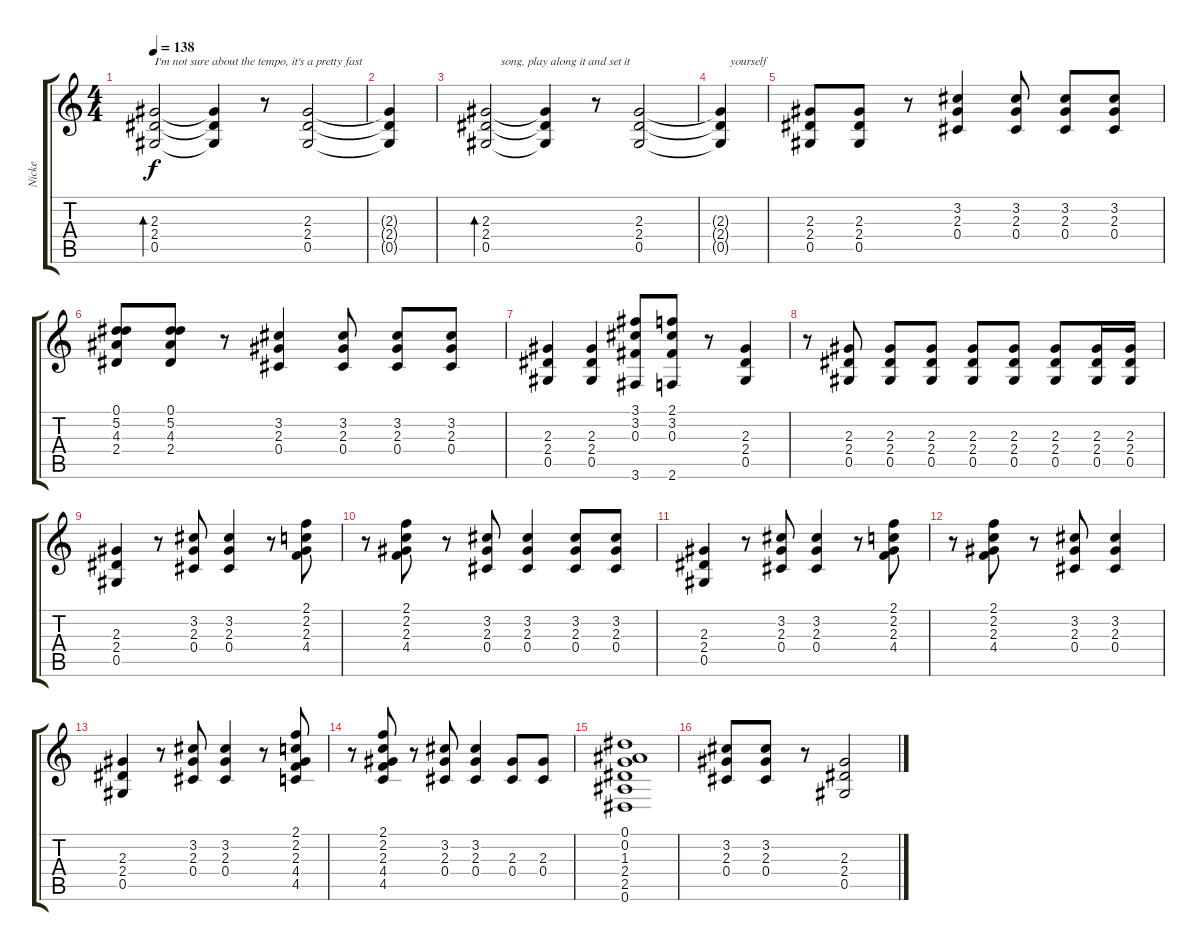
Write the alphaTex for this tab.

\track ("Nicke" "Nicke") {instrument electricguitarclean}
\staff {score tabs}
\tuning (Eb4 Bb3 Gb3 Db3 Ab2 Eb2) {hide}
\ts (4 4)
\tempo 138
\clef g2
\ks c
(2.3 2.4 0.5).2{bd 240 txt "I'm not sure about the tempo, it's a pretty fast" dy f instrument electricguitarclean} (2.3{t} 2.4{t} 0.5{t}).4 r.8 (2.3 2.4 0.5).2 |
(2.3{t} 2.4{t} 0.5{t}).4 |
(2.3 2.4 0.5).2{bd 240 txt "     song, play along it and set it"} (2.3{t} 2.4{t} 0.5{t}).4 r.8 (2.3 2.4 0.5).2 |
(2.3{t} 2.4{t} 0.5{t}).4{txt "   yourself"} |
(2.3 2.4 0.5).8 (2.3 2.4 0.5).8 r.8 (3.2 2.3 0.4).4 (3.2 2.3 0.4).8 (3.2 2.3 0.4).8 (3.2 2.3 0.4).8 |
(0.1 5.2 4.3 2.4).8 (0.1 5.2 4.3 2.4).8 r.8 (3.2 2.3 0.4).4 (3.2 2.3 0.4).8 (3.2 2.3 0.4).8 (3.2 2.3 0.4).8 |
(2.3 2.4 0.5).4 (2.3 2.4 0.5).4 (3.1 3.2 0.3 3.6).8 (2.1 3.2 0.3 2.6).8 r.8 (2.3 2.4 0.5).4 |
r.8 (2.3 2.4 0.5).8 (2.3 2.4 0.5).8 (2.3 2.4 0.5).8 (2.3 2.4 0.5).8 (2.3 2.4 0.5).8 (2.3 2.4 0.5).8 (2.3 2.4 0.5).16 (2.3 2.4 0.5).16 |
(2.3 2.4 0.5).4 r.8 (3.2 2.3 0.4).8 (3.2 2.3 0.4).4 r.8 (2.1 2.2 2.3 4.4).8 |
r.8 (2.1 2.2 2.3 4.4).8 r.8 (3.2 2.3 0.4).8 (3.2 2.3 0.4).4 (3.2 2.3 0.4).8 (3.2 2.3 0.4).8 |
(2.3 2.4 0.5).4 r.8 (3.2 2.3 0.4).8 (3.2 2.3 0.4).4 r.8 (2.1 2.2 2.3 4.4).8 |
r.8 (2.1 2.2 2.3 4.4).8 r.8 (3.2 2.3 0.4).8 (3.2 2.3 0.4).4 |
(2.3 2.4 0.5).4 r.8 (3.2 2.3 0.4).8 (3.2 2.3 0.4).4 r.8 (2.1 2.2 2.3 4.4 4.5).8 |
r.8 (2.1 2.2 2.3 4.4 4.5).8 r.8 (3.2 2.3 0.4).8 (3.2 2.3 0.4).4 (2.3 0.4).8 (2.3 0.4).8 |
(0.1 0.2 1.3 2.4 2.5 0.6).1 |
(3.2 2.3 0.4).8 (3.2 2.3 0.4).8 r.8 (2.3 2.4 0.5).2
